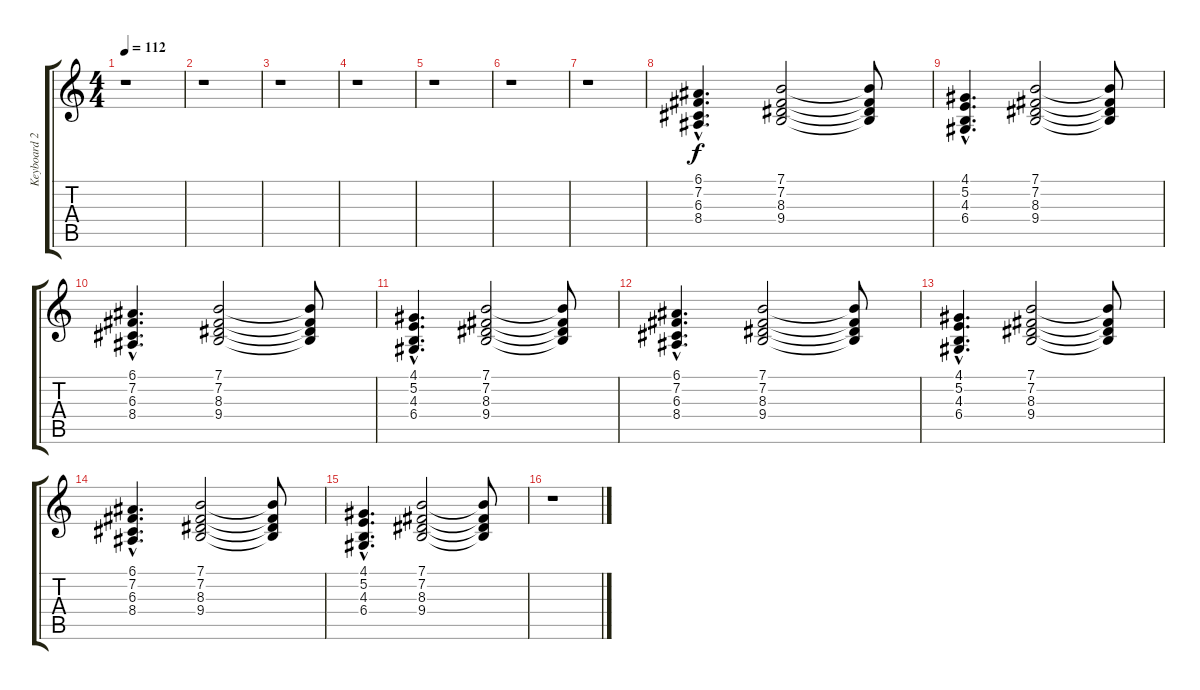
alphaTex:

\track ("Keyboard 2" "Keyboard 2") {instrument electricpiano2}
\staff {score tabs}
\tuning (E4 B3 G3 D3 A2 E2) {hide}
\ts (4 4)
\tempo 112
\clef g2
\ks c
r.1{dy f instrument electricpiano2} |
r.1 |
r.1 |
r.1 |
r.1 |
r.1 |
r.1 |
(6.1{hac} 7.2{hac} 6.3{hac} 8.4{hac}).4{d} (7.1 7.2 8.3 9.4).2 (7.1{t} 7.2{t} 8.3{t} 9.4{t}).8 |
(4.1{hac} 5.2{hac} 4.3{hac} 6.4{hac}).4{d} (7.1 7.2 8.3 9.4).2 (7.1{t} 7.2{t} 8.3{t} 9.4{t}).8 |
(6.1{hac} 7.2{hac} 6.3{hac} 8.4{hac}).4{d} (7.1 7.2 8.3 9.4).2 (7.1{t} 7.2{t} 8.3{t} 9.4{t}).8 |
(4.1{hac} 5.2{hac} 4.3{hac} 6.4{hac}).4{d} (7.1 7.2 8.3 9.4).2 (7.1{t} 7.2{t} 8.3{t} 9.4{t}).8 |
(6.1{hac} 7.2{hac} 6.3{hac} 8.4{hac}).4{d} (7.1 7.2 8.3 9.4).2 (7.1{t} 7.2{t} 8.3{t} 9.4{t}).8 |
(4.1{hac} 5.2{hac} 4.3{hac} 6.4{hac}).4{d} (7.1 7.2 8.3 9.4).2 (7.1{t} 7.2{t} 8.3{t} 9.4{t}).8 |
(6.1{hac} 7.2{hac} 6.3{hac} 8.4{hac}).4{d} (7.1 7.2 8.3 9.4).2 (7.1{t} 7.2{t} 8.3{t} 9.4{t}).8 |
(4.1{hac} 5.2{hac} 4.3{hac} 6.4{hac}).4{d} (7.1 7.2 8.3 9.4).2 (7.1{t} 7.2{t} 8.3{t} 9.4{t}).8 |
r.1
